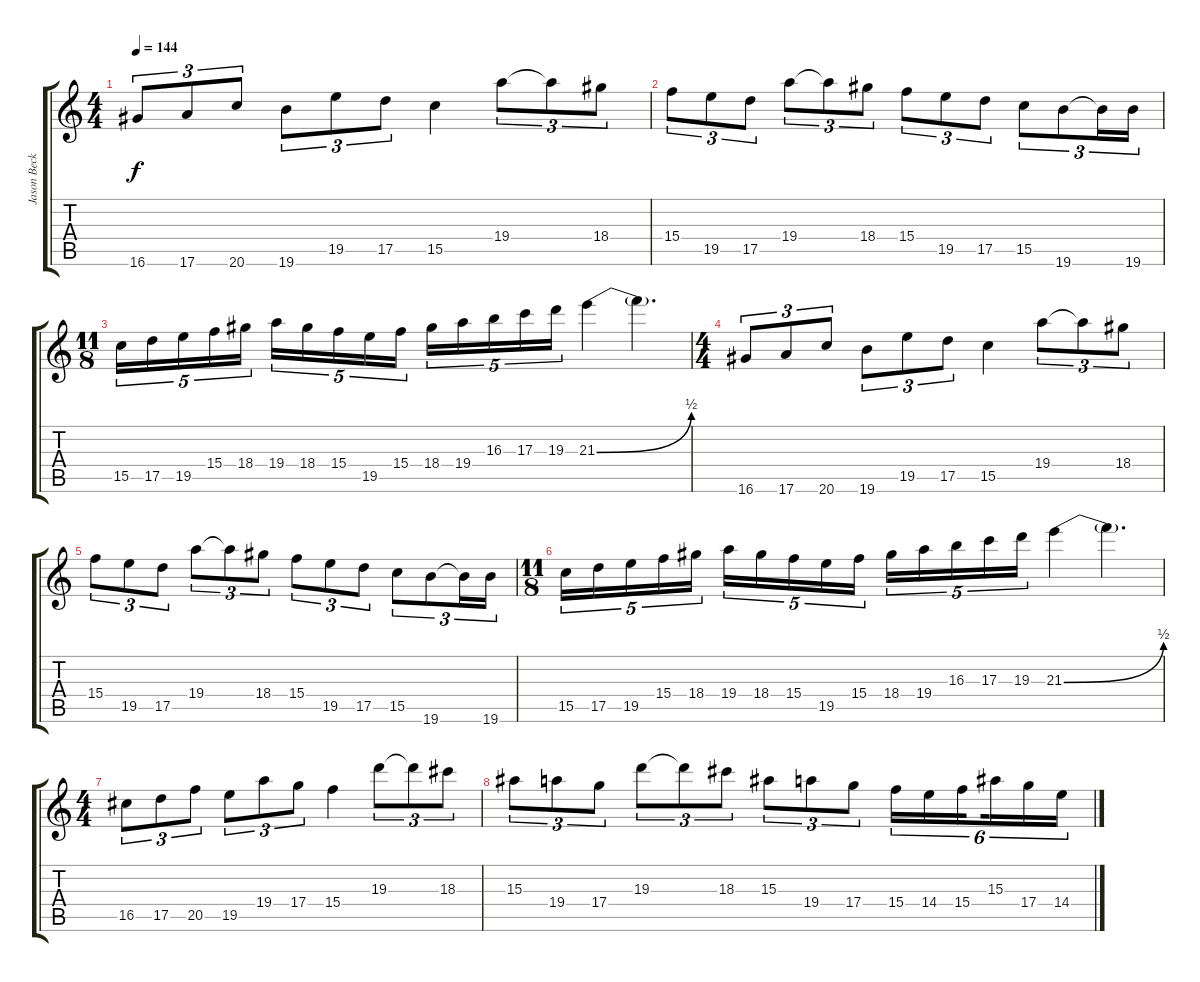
\track ("Jason Becker" "Jason Beck") {instrument overdrivenguitar}
\staff {score tabs}
\tuning (E4 B3 G3 D3 A2 E2) {hide}
\ts (4 4)
\tempo 144
\clef g2
\ks c
16.6.8{tu (3 2) dy f instrument overdrivenguitar} 17.6.8{tu (3 2)} 20.6.8{tu (3 2)} 19.6.8{tu (3 2)} 19.5.8{tu (3 2)} 17.5.8{tu (3 2)} 15.5.4 19.4.8{tu (3 2)} 19.4{t}.8{tu (3 2)} 18.4.8{tu (3 2)} |
15.4.8{tu (3 2)} 19.5.8{tu (3 2)} 17.5.8{tu (3 2)} 19.4.8{tu (3 2)} 19.4{t}.8{tu (3 2)} 18.4.8{tu (3 2)} 15.4.8{tu (3 2)} 19.5.8{tu (3 2)} 17.5.8{tu (3 2)} 15.5.8{tu (3 2)} 19.6.8{tu (3 2)} 19.6{t}.16{tu (3 2)} 19.6.16{tu (3 2)} |
\ts (11 8)
15.5.16{tu (5 4)} 17.5.16{tu (5 4)} 19.5.16{tu (5 4)} 15.4.16{tu (5 4)} 18.4.16{tu (5 4)} 19.4.16{tu (5 4)} 18.4.16{tu (5 4)} 15.4.16{tu (5 4)} 19.5.16{tu (5 4)} 15.4.16{tu (5 4)} 18.4.16{tu (5 4)} 19.4.16{tu (5 4)} 16.3.16{tu (5 4)} 17.3.16{tu (5 4)} 19.3.16{tu (5 4)} 21.3{be (bend 0 0 60 2)}.4 21.3{t}.4{d} |
\ts (4 4)
16.6.8{tu (3 2)} 17.6.8{tu (3 2)} 20.6.8{tu (3 2)} 19.6.8{tu (3 2)} 19.5.8{tu (3 2)} 17.5.8{tu (3 2)} 15.5.4 19.4.8{tu (3 2)} 19.4{t}.8{tu (3 2)} 18.4.8{tu (3 2)} |
15.4.8{tu (3 2)} 19.5.8{tu (3 2)} 17.5.8{tu (3 2)} 19.4.8{tu (3 2)} 19.4{t}.8{tu (3 2)} 18.4.8{tu (3 2)} 15.4.8{tu (3 2)} 19.5.8{tu (3 2)} 17.5.8{tu (3 2)} 15.5.8{tu (3 2)} 19.6.8{tu (3 2)} 19.6{t}.16{tu (3 2)} 19.6.16{tu (3 2)} |
\ts (11 8)
15.5.16{tu (5 4)} 17.5.16{tu (5 4)} 19.5.16{tu (5 4)} 15.4.16{tu (5 4)} 18.4.16{tu (5 4)} 19.4.16{tu (5 4)} 18.4.16{tu (5 4)} 15.4.16{tu (5 4)} 19.5.16{tu (5 4)} 15.4.16{tu (5 4)} 18.4.16{tu (5 4)} 19.4.16{tu (5 4)} 16.3.16{tu (5 4)} 17.3.16{tu (5 4)} 19.3.16{tu (5 4)} 21.3{be (bend 0 0 60 2)}.4 21.3{t}.4{d} |
\ts (4 4)
16.5.8{tu (3 2)} 17.5.8{tu (3 2)} 20.5.8{tu (3 2)} 19.5.8{tu (3 2)} 19.4.8{tu (3 2)} 17.4.8{tu (3 2)} 15.4.4 19.3.8{tu (3 2)} 19.3{t}.8{tu (3 2)} 18.3.8{tu (3 2)} |
15.3.8{tu (3 2)} 19.4.8{tu (3 2)} 17.4.8{tu (3 2)} 19.3.8{tu (3 2)} 19.3{t}.8{tu (3 2)} 18.3.8{tu (3 2)} 15.3.8{tu (3 2)} 19.4.8{tu (3 2)} 17.4.8{tu (3 2)} 15.4.16{tu (6 4)} 14.4.16{tu (6 4)} 15.4.16{tu (6 4) beam splitsecondary} 15.3.16{tu (6 4)} 17.4.16{tu (6 4)} 14.4.16{tu (6 4)}
